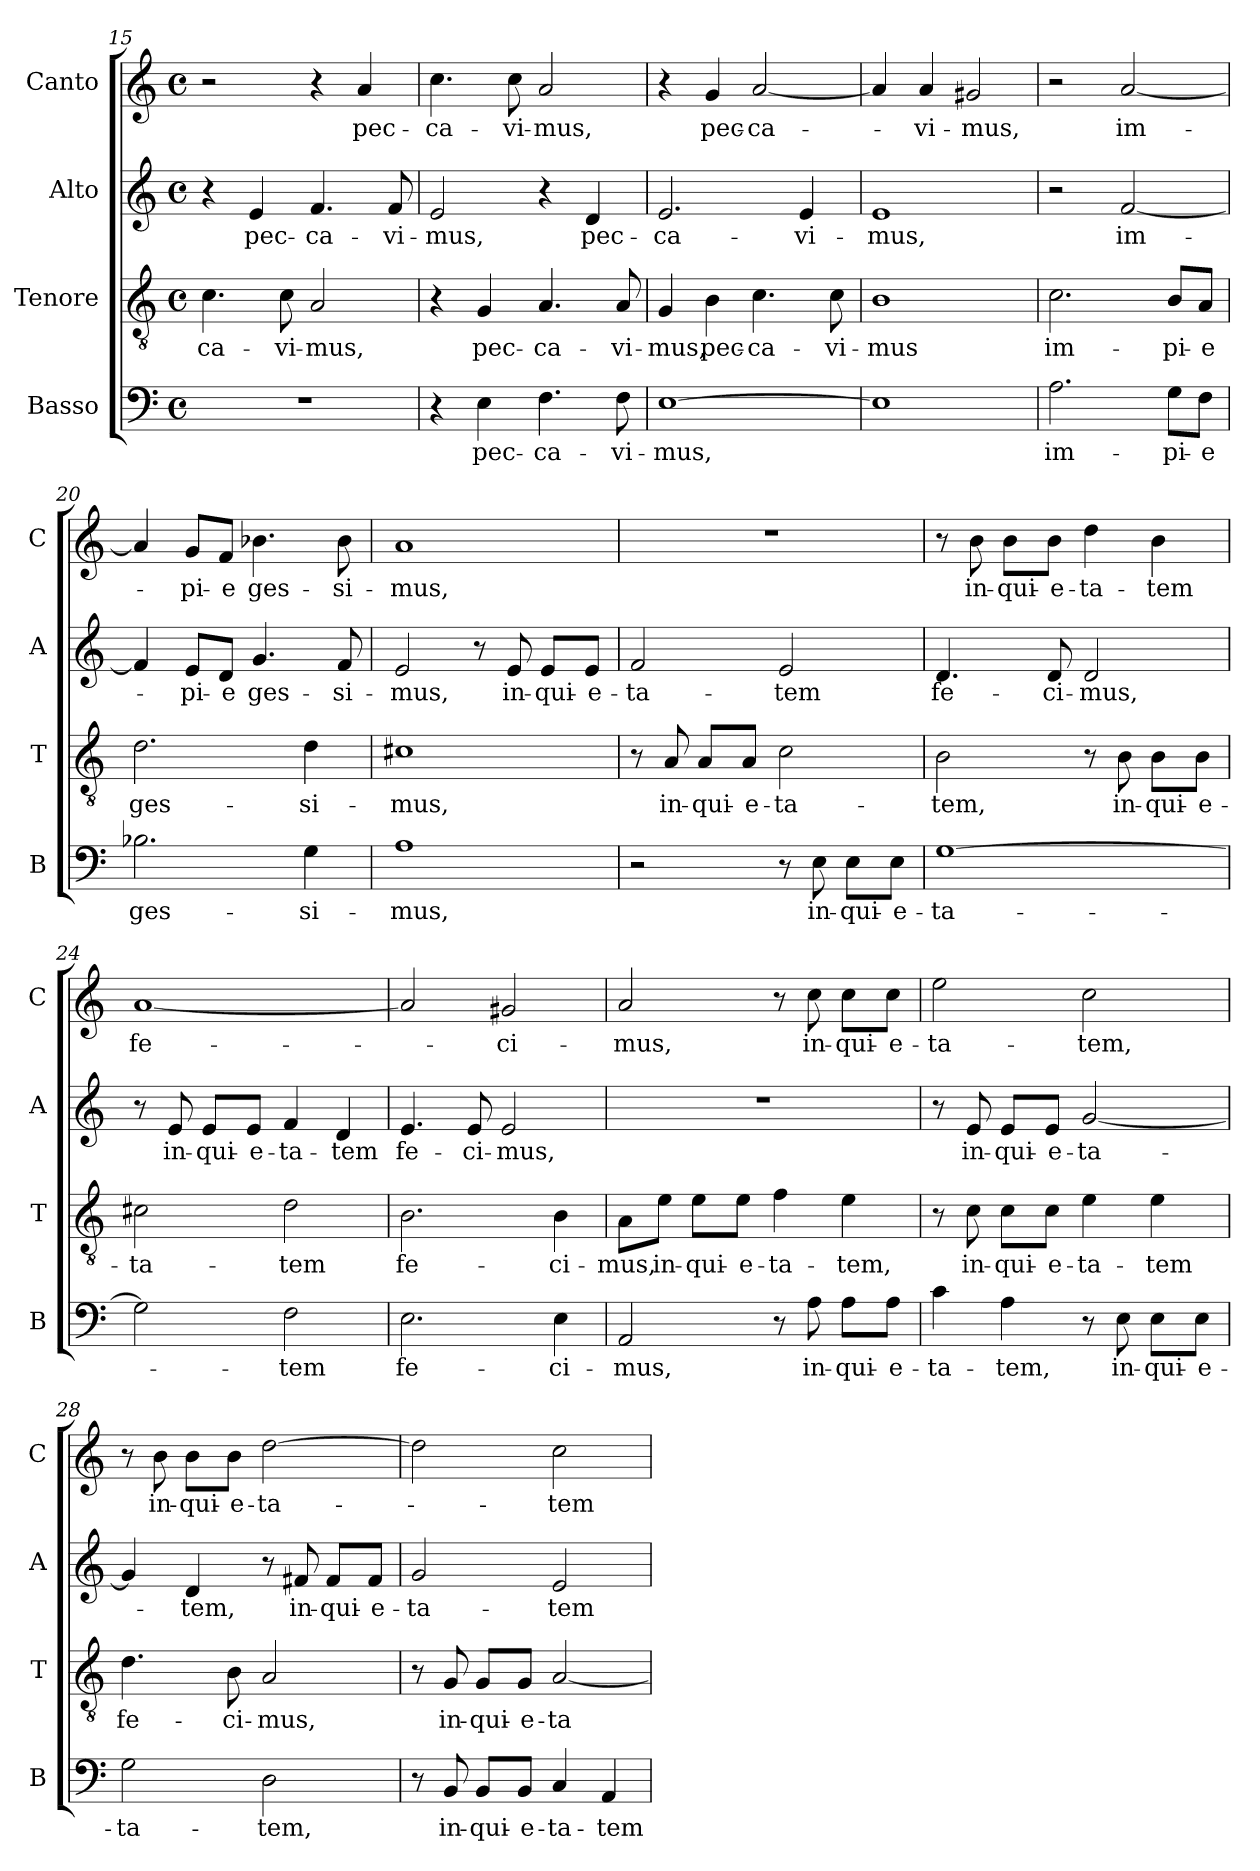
**kern	**text	**kern	**text	**kern	**text	**kern	**text
*part4	*part4	*part3	*part3	*part2	*part2	*part1	*part1
*staff4	*staff4	*staff3	*staff3	*staff2	*staff2	*staff1	*staff1
*I"Basso	*	*I"Tenore	*	*I"Alto	*	*I"Canto	*
*I'B	*	*I'T	*	*I'A	*	*I'C	*
*clefF4	*	*clefGv2	*	*clefG2	*	*clefG2	*
*k[]	*	*k[]	*	*k[]	*	*k[]	*
*C:	*	*C:	*	*C:	*	*C:	*
*M4/4	*	*M4/4	*	*M4/4	*	*M4/4	*
*met(c)	*	*met(c)	*	*met(c)	*	*met(c)	*
=15	=15	=15	=15	=15	=15	=15	=15
!	!	!	!LO:LY:b	!	!	!	!
1r	.	4.c\	-ca-	4r	.	2r	.
!	!	!	!	!	!LO:LY:b	!	!
.	.	.	.	4e/	pec-	.	.
!	!	!	!LO:LY:b	!	!	!	!
.	.	8c\	-vi-	.	.	.	.
!	!	!	!LO:LY:b	!	!LO:LY:b	!	!
.	.	2A/	-mus,	4.f/	-ca-	4r	.
!	!	!	!	!	!	!	!LO:LY:b
.	.	.	.	.	.	4a/	pec-
!	!	!	!	!	!LO:LY:b	!	!
.	.	.	.	8f/	-vi-	.	.
=16	=16	=16	=16	=16	=16	=16	=16
!	!	!	!	!	!LO:LY:b	!	!LO:LY:b
4r	.	4r	.	2e/	-mus,	4.cc\	-ca-
!	!LO:LY:b	!	!LO:LY:b	!	!	!	!
4E\	pec-	4G/	pec-	.	.	.	.
!	!	!	!	!	!	!	!LO:LY:b
.	.	.	.	.	.	8cc\	-vi-
!	!LO:LY:b	!	!LO:LY:b	!	!	!	!LO:LY:b
4.F\	-ca-	4.A/	-ca-	4r	.	2a/	-mus,
!	!	!	!	!	!LO:LY:b	!	!
.	.	.	.	4d/	pec-	.	.
!	!LO:LY:b	!	!LO:LY:b	!	!	!	!
8F\	-vi-	8A/	-vi-	.	.	.	.
=17	=17	=17	=17	=17	=17	=17	=17
!	!LO:LY:b	!	!LO:LY:b	!	!LO:LY:b	!	!
[1E	-mus,	4G/	-mus,	2.e/	-ca-	4r	.
!	!	!	!LO:LY:b	!	!	!	!LO:LY:b
.	.	4B\	pec-	.	.	4g/	pec-
!	!	!	!LO:LY:b	!	!	!	!LO:LY:b
.	.	4.c\	-ca-	.	.	[2a/	-ca-
!	!	!	!	!	!LO:LY:b	!	!
.	.	.	.	4e/	-vi-	.	.
!	!	!	!LO:LY:b	!	!	!	!
.	.	8c\	-vi-	.	.	.	.
=18	=18	=18	=18	=18	=18	=18	=18
!	!	!	!LO:LY:b	!	!LO:LY:b	!	!
1E]	.	1B	-mus	1e	-mus,	4a/]	.
!	!	!	!	!	!	!	!LO:LY:b
.	.	.	.	.	.	4a/	-vi-
!	!	!	!	!	!	!	!LO:LY:b
.	.	.	.	.	.	2g#X/	-mus,
=19	=19	=19	=19	=19	=19	=19	=19
!	!LO:LY:b	!	!LO:LY:b	!	!	!	!
2.A\	im-	2.c\	im-	2r	.	2r	.
!	!	!	!	!	!LO:LY:b	!	!LO:LY:b
.	.	.	.	[2f/	im-	[2a/	im-
!	!LO:LY:b	!	!LO:LY:b	!	!	!	!
8G\L	-pi-	8B/L	-pi-	.	.	.	.
!	!LO:LY:b	!	!LO:LY:b	!	!	!	!
8F\J	-e	8A/J	-e	.	.	.	.
=20	=20	=20	=20	=20	=20	=20	=20
!	!LO:LY:b	!	!LO:LY:b	!	!	!	!
2.B-X\	ges-	2.d\	ges-	4f/]	.	4a/]	.
!	!	!	!	!	!LO:LY:b	!	!LO:LY:b
.	.	.	.	8e/L	-pi-	8g/L	-pi-
!	!	!	!	!	!LO:LY:b	!	!LO:LY:b
.	.	.	.	8d/J	-e	8f/J	-e
!	!	!	!	!	!LO:LY:b	!	!LO:LY:b
.	.	.	.	4.g/	ges-	4.b-X\	ges-
!	!LO:LY:b	!	!LO:LY:b	!	!	!	!
4G\	-si-	4d\	-si-	.	.	.	.
!	!	!	!	!	!LO:LY:b	!	!LO:LY:b
.	.	.	.	8f/	-si-	8b-\	-si-
!!LO:LB:g=z
=21	=21	=21	=21	=21	=21	=21	=21
!	!LO:LY:b	!	!LO:LY:b	!	!LO:LY:b	!	!LO:LY:b
1A	-mus,	1c#X	-mus,	2e/	-mus,	1a	-mus,
.	.	.	.	8r	.	.	.
!	!	!	!	!	!LO:LY:b	!	!
.	.	.	.	8e/	in-	.	.
!	!	!	!	!	!LO:LY:b	!	!
.	.	.	.	8e/L	-qui-	.	.
!	!	!	!	!	!LO:LY:b	!	!
.	.	.	.	8e/J	-e-	.	.
=22	=22	=22	=22	=22	=22	=22	=22
!	!	!	!	!	!LO:LY:b	!	!
2r	.	8r	.	2f/	-ta-	1r	.
!	!	!	!LO:LY:b	!	!	!	!
.	.	8A/	in-	.	.	.	.
!	!	!	!LO:LY:b	!	!	!	!
.	.	8A/L	-qui-	.	.	.	.
!	!	!	!LO:LY:b	!	!	!	!
.	.	8A/J	-e-	.	.	.	.
!	!	!	!LO:LY:b	!	!LO:LY:b	!	!
8r	.	2c\	-ta-	2e/	-tem	.	.
!	!LO:LY:b	!	!	!	!	!	!
8E\	in-	.	.	.	.	.	.
!	!LO:LY:b	!	!	!	!	!	!
8E\L	-qui-	.	.	.	.	.	.
!	!LO:LY:b	!	!	!	!	!	!
8E\J	-e-	.	.	.	.	.	.
=23	=23	=23	=23	=23	=23	=23	=23
!	!LO:LY:b	!	!LO:LY:b	!	!LO:LY:b	!	!
[1G	-ta-	2B\	-tem,	4.d/	fe-	8r	.
!	!	!	!	!	!	!	!LO:LY:b
.	.	.	.	.	.	8b\	in-
!	!	!	!	!	!	!	!LO:LY:b
.	.	.	.	.	.	8b\L	-qui-
!	!	!	!	!	!LO:LY:b	!	!LO:LY:b
.	.	.	.	8d/	-ci-	8b\J	-e-
!	!	!	!	!	!LO:LY:b	!	!LO:LY:b
.	.	8r	.	2d/	-mus,	4dd\	-ta-
!	!	!	!LO:LY:b	!	!	!	!
.	.	8B\	in-	.	.	.	.
!	!	!	!LO:LY:b	!	!	!	!LO:LY:b
.	.	8B\L	-qui-	.	.	4b\	-tem
!	!	!	!LO:LY:b	!	!	!	!
.	.	8B\J	-e-	.	.	.	.
=24	=24	=24	=24	=24	=24	=24	=24
!	!	!	!LO:LY:b	!	!	!	!LO:LY:b
2G\]	.	2c#X\	-ta-	8r	.	[1a	fe-
!	!	!	!	!	!LO:LY:b	!	!
.	.	.	.	8e/	in-	.	.
!	!	!	!	!	!LO:LY:b	!	!
.	.	.	.	8e/L	-qui-	.	.
!	!	!	!	!	!LO:LY:b	!	!
.	.	.	.	8e/J	-e-	.	.
!	!LO:LY:b	!	!LO:LY:b	!	!LO:LY:b	!	!
2F\	-tem	2d\	-tem	4f/	-ta-	.	.
!	!	!	!	!	!LO:LY:b	!	!
.	.	.	.	4d/	-tem	.	.
=25	=25	=25	=25	=25	=25	=25	=25
!	!LO:LY:b	!	!LO:LY:b	!	!LO:LY:b	!	!
2.E\	fe-	2.B\	fe-	4.e/	fe-	2a/]	.
!	!	!	!	!	!LO:LY:b	!	!
.	.	.	.	8e/	-ci-	.	.
!	!	!	!	!	!LO:LY:b	!	!LO:LY:b
.	.	.	.	2e/	-mus,	2g#X/	-ci-
!	!LO:LY:b	!	!LO:LY:b	!	!	!	!
4E\	-ci-	4B\	-ci-	.	.	.	.
=26	=26	=26	=26	=26	=26	=26	=26
!	!LO:LY:b	!	!LO:LY:b	!	!	!	!LO:LY:b
2AA/	-mus,	8A\L	-mus,	1r	.	2a/	-mus,
!	!	!	!LO:LY:b	!	!	!	!
.	.	8e\J	in-	.	.	.	.
!	!	!	!LO:LY:b	!	!	!	!
.	.	8e\L	-qui-	.	.	.	.
!	!	!	!LO:LY:b	!	!	!	!
.	.	8e\J	-e-	.	.	.	.
!	!	!	!LO:LY:b	!	!	!	!
8r	.	4f\	-ta-	.	.	8r	.
!	!LO:LY:b	!	!	!	!	!	!LO:LY:b
8A\	in-	.	.	.	.	8cc\	in-
!	!LO:LY:b	!	!LO:LY:b	!	!	!	!LO:LY:b
8A\L	-qui-	4e\	-tem,	.	.	8cc\L	-qui-
!	!LO:LY:b	!	!	!	!	!	!LO:LY:b
8A\J	-e-	.	.	.	.	8cc\J	-e-
!!LO:LB:g=z
=27	=27	=27	=27	=27	=27	=27	=27
!	!LO:LY:b	!	!	!	!	!	!LO:LY:b
4c\	-ta-	8r	.	8r	.	2ee\	-ta-
!	!	!	!LO:LY:b	!	!LO:LY:b	!	!
.	.	8c\	in-	8e/	in-	.	.
!	!LO:LY:b	!	!LO:LY:b	!	!LO:LY:b	!	!
4A\	-tem,	8c\L	-qui-	8e/L	-qui-	.	.
!	!	!	!LO:LY:b	!	!LO:LY:b	!	!
.	.	8c\J	-e-	8e/J	-e-	.	.
!	!	!	!LO:LY:b	!	!LO:LY:b	!	!LO:LY:b
8r	.	4e\	-ta-	[2g/	-ta-	2cc\	-tem,
!	!LO:LY:b	!	!	!	!	!	!
8E\	in-	.	.	.	.	.	.
!	!LO:LY:b	!	!LO:LY:b	!	!	!	!
8E\L	-qui-	4e\	-tem	.	.	.	.
!	!LO:LY:b	!	!	!	!	!	!
8E\J	-e-	.	.	.	.	.	.
=28	=28	=28	=28	=28	=28	=28	=28
!	!LO:LY:b	!	!LO:LY:b	!	!	!	!
2G\	-ta-	4.d\	fe-	4g/]	.	8r	.
!	!	!	!	!	!	!	!LO:LY:b
.	.	.	.	.	.	8b\	in-
!	!	!	!	!	!LO:LY:b	!	!LO:LY:b
.	.	.	.	4d/	-tem,	8b\L	-qui-
!	!	!	!LO:LY:b	!	!	!	!LO:LY:b
.	.	8B\	-ci-	.	.	8b\J	-e-
!	!LO:LY:b	!	!LO:LY:b	!	!	!	!LO:LY:b
2D\	-tem,	2A/	-mus,	8r	.	[2dd\	-ta-
!	!	!	!	!	!LO:LY:b	!	!
.	.	.	.	8f#X/	in-	.	.
!	!	!	!	!	!LO:LY:b	!	!
.	.	.	.	8f#/L	-qui-	.	.
!	!	!	!	!	!LO:LY:b	!	!
.	.	.	.	8f#/J	-e-	.	.
=29	=29	=29	=29	=29	=29	=29	=29
!	!	!	!	!	!LO:LY:b	!	!
8r	.	8r	.	2g/	-ta-	2dd\]	.
!	!LO:LY:b	!	!LO:LY:b	!	!	!	!
8BB/	in-	8G/	in-	.	.	.	.
!	!LO:LY:b	!	!LO:LY:b	!	!	!	!
8BB/L	-qui-	8G/L	-qui-	.	.	.	.
!	!LO:LY:b	!	!LO:LY:b	!	!	!	!
8BB/J	-e-	8G/J	-e-	.	.	.	.
!	!LO:LY:b	!	!LO:LY:b	!	!LO:LY:b	!	!LO:LY:b
4C/	-ta-	[2A/	-ta-	2e/	-tem	2cc\	-tem
!	!LO:LY:b	!	!	!	!	!	!
4AA/	-tem	.	.	.	.	.	.
=	=	=	=	=	=	=	=
*-	*-	*-	*-	*-	*-	*-	*-
